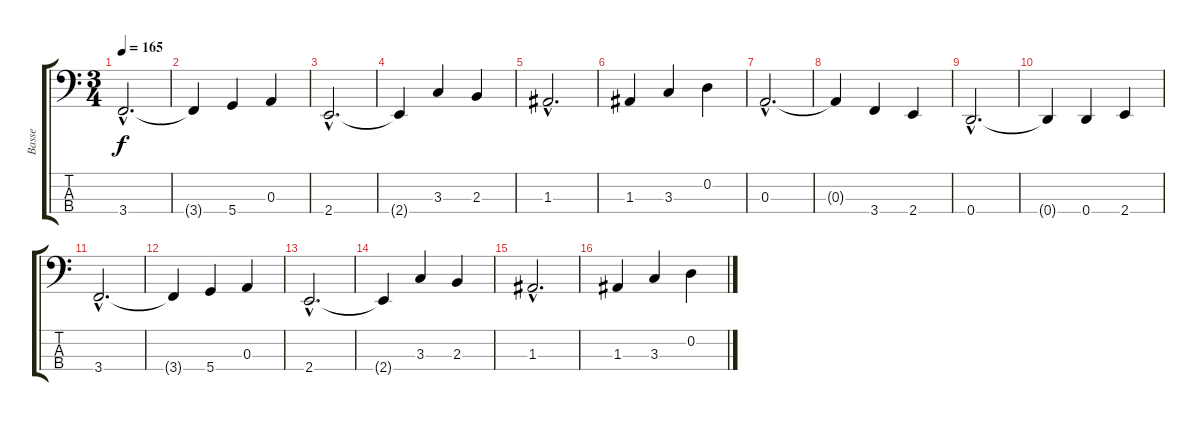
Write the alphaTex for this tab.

\track ("Basse" "Basse") {instrument slapbass1}
\staff {score tabs}
\tuning (G2 D2 A1 D1) {hide}
\ts (3 4)
\tempo 165
\clef f4
\ks c
3.4{hac}.2{d dy f} |
3.4{t}.4 5.4.4 0.3.4 |
2.4{hac}.2{d} |
2.4{t}.4 3.3.4 2.3.4 |
1.3{hac}.2{d} |
1.3.4 3.3.4 0.2.4 |
0.3{hac}.2{d} |
0.3{t}.4 3.4.4 2.4.4 |
0.4{hac}.2{d} |
0.4{t}.4 0.4.4 2.4.4 |
3.4{hac}.2{d} |
3.4{t}.4 5.4.4 0.3.4 |
2.4{hac}.2{d} |
2.4{t}.4 3.3.4 2.3.4 |
1.3{hac}.2{d} |
1.3.4 3.3.4 0.2.4
